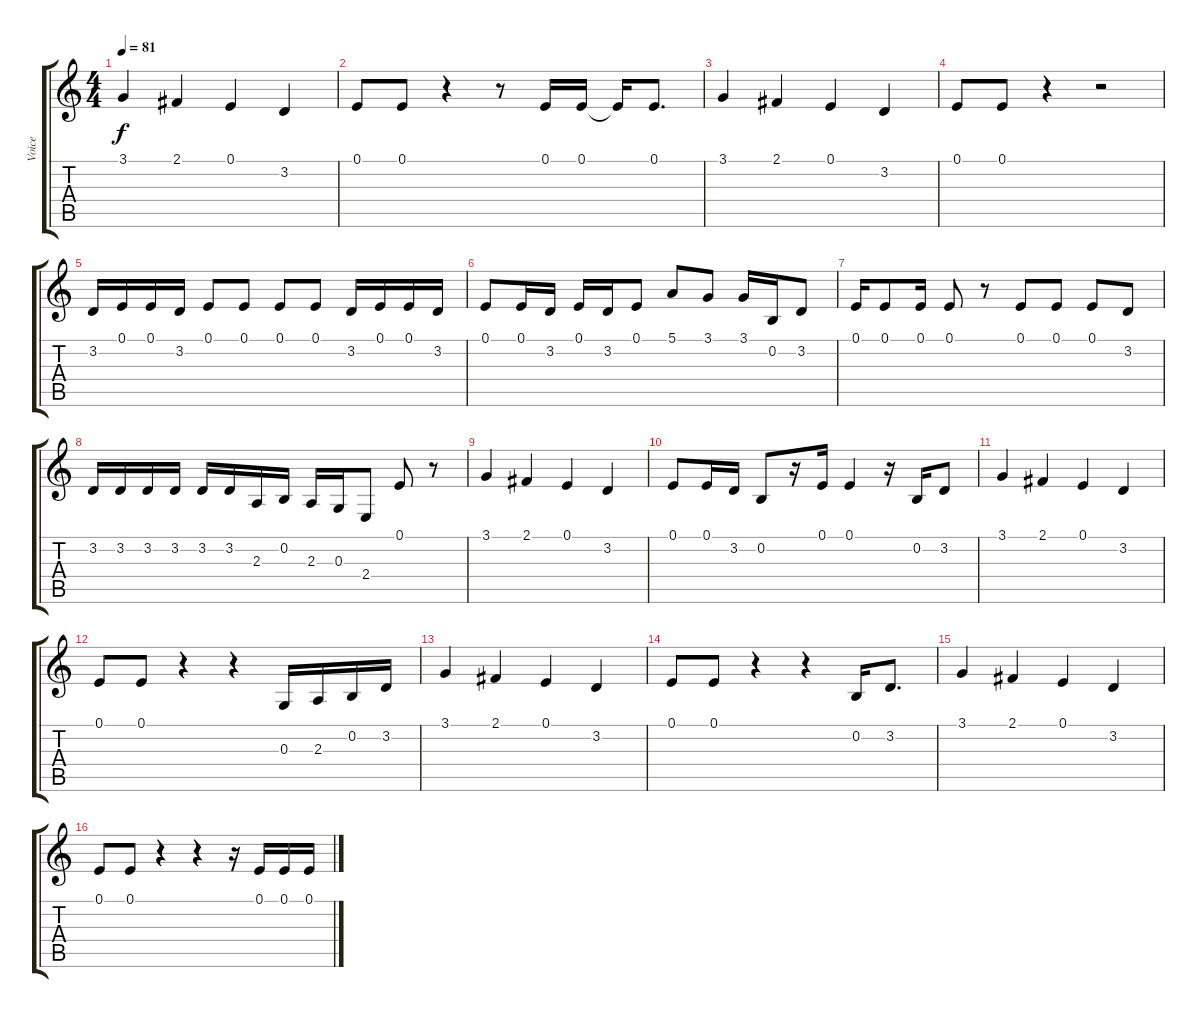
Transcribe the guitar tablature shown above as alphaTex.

\track ("Voice" "Voice") {instrument synthvoice}
\staff {score tabs}
\tuning (E4 B3 G3 D3 A2 E2) {hide}
\ts (4 4)
\tempo 81
\clef g2
\ks c
3.1.4{dy f} 2.1.4 0.1.4 3.2.4 |
0.1.8 0.1.8 r.4 r.8 0.1.16 0.1.16 0.1{t}.16 0.1.8{d} |
3.1.4 2.1.4 0.1.4 3.2.4 |
0.1.8 0.1.8 r.4 r.2 |
3.2.16 0.1.16 0.1.16 3.2.16 0.1.8 0.1.8 0.1.8 0.1.8 3.2.16 0.1.16 0.1.16 3.2.16 |
0.1.8 0.1.16 3.2.16 0.1.16 3.2.16 0.1.8 5.1.8 3.1.8 3.1.16 0.2.16 3.2.8 |
0.1.16 0.1.8 0.1.16 0.1.8 r.8 0.1.8 0.1.8 0.1.8 3.2.8 |
3.2.16 3.2.16 3.2.16 3.2.16 3.2.16 3.2.16 2.3.16 0.2.16 2.3.16 0.3.16 2.4.8 0.1.8 r.8 |
3.1.4 2.1.4 0.1.4 3.2.4 |
0.1.8 0.1.16 3.2.16 0.2.8 r.16 0.1.16 0.1.4 r.16 0.2.16 3.2.8 |
3.1.4 2.1.4 0.1.4 3.2.4 |
0.1.8 0.1.8 r.4 r.4 0.3.16 2.3.16 0.2.16 3.2.16 |
3.1.4 2.1.4 0.1.4 3.2.4 |
0.1.8 0.1.8 r.4 r.4 0.2.16 3.2.8{d} |
3.1.4 2.1.4 0.1.4 3.2.4 |
0.1.8 0.1.8 r.4 r.4 r.16 0.1.16 0.1.16 0.1.16
